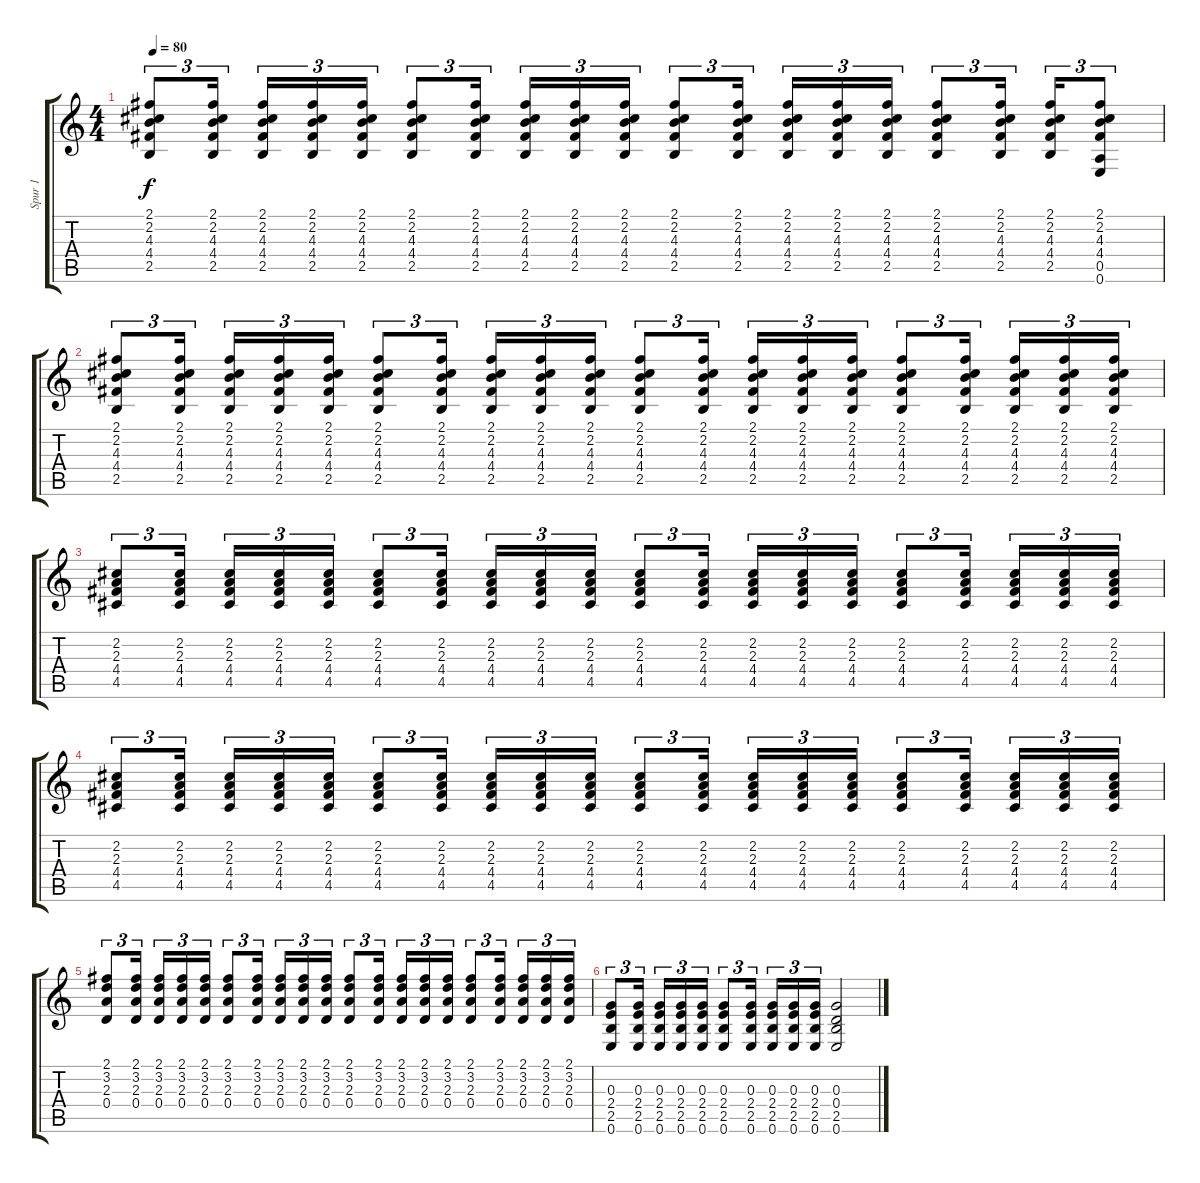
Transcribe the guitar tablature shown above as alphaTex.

\track ("Spur 1" "Spur 1") {instrument acousticguitarsteel}
\staff {score tabs}
\tuning (E4 B3 G3 D3 A2 E2) {hide}
\ts (4 4)
\tempo 80
\clef g2
\ks c
(2.1 2.2 4.3 4.4 2.5).8{tu (3 2) dy f} (2.1 2.2 4.3 4.4 2.5).16{tu (3 2) beam splitsecondary} (2.1 2.2 4.3 4.4 2.5).16{tu (3 2)} (2.1 2.2 4.3 4.4 2.5).16{tu (3 2)} (2.1 2.2 4.3 4.4 2.5).16{tu (3 2)} (2.1 2.2 4.3 4.4 2.5).8{tu (3 2)} (2.1 2.2 4.3 4.4 2.5).16{tu (3 2) beam splitsecondary} (2.1 2.2 4.3 4.4 2.5).16{tu (3 2)} (2.1 2.2 4.3 4.4 2.5).16{tu (3 2)} (2.1 2.2 4.3 4.4 2.5).16{tu (3 2)} (2.1 2.2 4.3 4.4 2.5).8{tu (3 2)} (2.1 2.2 4.3 4.4 2.5).16{tu (3 2) beam splitsecondary} (2.1 2.2 4.3 4.4 2.5).16{tu (3 2)} (2.1 2.2 4.3 4.4 2.5).16{tu (3 2)} (2.1 2.2 4.3 4.4 2.5).16{tu (3 2)} (2.1 2.2 4.3 4.4 2.5).8{tu (3 2)} (2.1 2.2 4.3 4.4 2.5).16{tu (3 2) beam splitsecondary} (2.1 2.2 4.3 4.4 2.5).16{tu (3 2)} (2.1 2.2 4.3 4.4 0.5 0.6).8{tu (3 2)} |
(2.1 2.2 4.3 4.4 2.5).8{tu (3 2)} (2.1 2.2 4.3 4.4 2.5).16{tu (3 2) beam splitsecondary} (2.1 2.2 4.3 4.4 2.5).16{tu (3 2)} (2.1 2.2 4.3 4.4 2.5).16{tu (3 2)} (2.1 2.2 4.3 4.4 2.5).16{tu (3 2)} (2.1 2.2 4.3 4.4 2.5).8{tu (3 2)} (2.1 2.2 4.3 4.4 2.5).16{tu (3 2) beam splitsecondary} (2.1 2.2 4.3 4.4 2.5).16{tu (3 2)} (2.1 2.2 4.3 4.4 2.5).16{tu (3 2)} (2.1 2.2 4.3 4.4 2.5).16{tu (3 2)} (2.1 2.2 4.3 4.4 2.5).8{tu (3 2)} (2.1 2.2 4.3 4.4 2.5).16{tu (3 2) beam splitsecondary} (2.1 2.2 4.3 4.4 2.5).16{tu (3 2)} (2.1 2.2 4.3 4.4 2.5).16{tu (3 2)} (2.1 2.2 4.3 4.4 2.5).16{tu (3 2)} (2.1 2.2 4.3 4.4 2.5).8{tu (3 2)} (2.1 2.2 4.3 4.4 2.5).16{tu (3 2) beam splitsecondary} (2.1 2.2 4.3 4.4 2.5).16{tu (3 2)} (2.1 2.2 4.3 4.4 2.5).16{tu (3 2)} (2.1 2.2 4.3 4.4 2.5).16{tu (3 2)} |
(2.2 2.3 4.4 4.5).8{tu (3 2)} (2.2 2.3 4.4 4.5).16{tu (3 2) beam splitsecondary} (2.2 2.3 4.4 4.5).16{tu (3 2)} (2.2 2.3 4.4 4.5).16{tu (3 2)} (2.2 2.3 4.4 4.5).16{tu (3 2)} (2.2 2.3 4.4 4.5).8{tu (3 2)} (2.2 2.3 4.4 4.5).16{tu (3 2) beam splitsecondary} (2.2 2.3 4.4 4.5).16{tu (3 2)} (2.2 2.3 4.4 4.5).16{tu (3 2)} (2.2 2.3 4.4 4.5).16{tu (3 2)} (2.2 2.3 4.4 4.5).8{tu (3 2)} (2.2 2.3 4.4 4.5).16{tu (3 2) beam splitsecondary} (2.2 2.3 4.4 4.5).16{tu (3 2)} (2.2 2.3 4.4 4.5).16{tu (3 2)} (2.2 2.3 4.4 4.5).16{tu (3 2)} (2.2 2.3 4.4 4.5).8{tu (3 2)} (2.2 2.3 4.4 4.5).16{tu (3 2) beam splitsecondary} (2.2 2.3 4.4 4.5).16{tu (3 2)} (2.2 2.3 4.4 4.5).16{tu (3 2)} (2.2 2.3 4.4 4.5).16{tu (3 2)} |
(2.2 2.3 4.4 4.5).8{tu (3 2)} (2.2 2.3 4.4 4.5).16{tu (3 2) beam splitsecondary} (2.2 2.3 4.4 4.5).16{tu (3 2)} (2.2 2.3 4.4 4.5).16{tu (3 2)} (2.2 2.3 4.4 4.5).16{tu (3 2)} (2.2 2.3 4.4 4.5).8{tu (3 2)} (2.2 2.3 4.4 4.5).16{tu (3 2) beam splitsecondary} (2.2 2.3 4.4 4.5).16{tu (3 2)} (2.2 2.3 4.4 4.5).16{tu (3 2)} (2.2 2.3 4.4 4.5).16{tu (3 2)} (2.2 2.3 4.4 4.5).8{tu (3 2)} (2.2 2.3 4.4 4.5).16{tu (3 2) beam splitsecondary} (2.2 2.3 4.4 4.5).16{tu (3 2)} (2.2 2.3 4.4 4.5).16{tu (3 2)} (2.2 2.3 4.4 4.5).16{tu (3 2)} (2.2 2.3 4.4 4.5).8{tu (3 2)} (2.2 2.3 4.4 4.5).16{tu (3 2) beam splitsecondary} (2.2 2.3 4.4 4.5).16{tu (3 2)} (2.2 2.3 4.4 4.5).16{tu (3 2)} (2.2 2.3 4.4 4.5).16{tu (3 2)} |
(2.1 3.2 2.3 0.4).8{tu (3 2)} (2.1 3.2 2.3 0.4).16{tu (3 2) beam splitsecondary} (2.1 3.2 2.3 0.4).16{tu (3 2)} (2.1 3.2 2.3 0.4).16{tu (3 2)} (2.1 3.2 2.3 0.4).16{tu (3 2)} (2.1 3.2 2.3 0.4).8{tu (3 2)} (2.1 3.2 2.3 0.4).16{tu (3 2) beam splitsecondary} (2.1 3.2 2.3 0.4).16{tu (3 2)} (2.1 3.2 2.3 0.4).16{tu (3 2)} (2.1 3.2 2.3 0.4).16{tu (3 2)} (2.1 3.2 2.3 0.4).8{tu (3 2)} (2.1 3.2 2.3 0.4).16{tu (3 2) beam splitsecondary} (2.1 3.2 2.3 0.4).16{tu (3 2)} (2.1 3.2 2.3 0.4).16{tu (3 2)} (2.1 3.2 2.3 0.4).16{tu (3 2)} (2.1 3.2 2.3 0.4).8{tu (3 2)} (2.1 3.2 2.3 0.4).16{tu (3 2) beam splitsecondary} (2.1 3.2 2.3 0.4).16{tu (3 2)} (2.1 3.2 2.3 0.4).16{tu (3 2)} (2.1 3.2 2.3 0.4).16{tu (3 2)} |
(0.3 2.4 2.5 0.6).8{tu (3 2)} (0.3 2.4 2.5 0.6).16{tu (3 2) beam splitsecondary} (0.3 2.4 2.5 0.6).16{tu (3 2)} (0.3 2.4 2.5 0.6).16{tu (3 2)} (0.3 2.4 2.5 0.6).16{tu (3 2)} (0.3 2.4 2.5 0.6).8{tu (3 2)} (0.3 2.4 2.5 0.6).16{tu (3 2) beam splitsecondary} (0.3 2.4 2.5 0.6).16{tu (3 2)} (0.3 2.4 2.5 0.6).16{tu (3 2)} (0.3 2.4 2.5 0.6).16{tu (3 2)} (0.3 0.4 2.5 0.6).2
